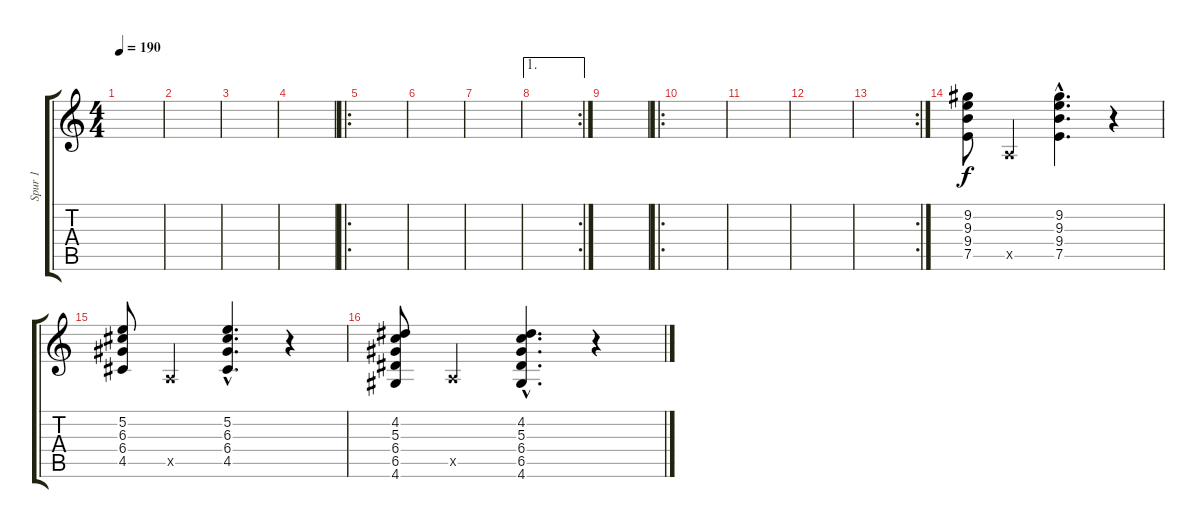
\track ("Spur 1" "Spur 1") {instrument electricguitarclean}
\staff {score tabs}
\tuning (E4 B3 G3 D3 A2 E2) {hide}
\ts (4 4)
\tempo 190
\clef g2
\ks c
|
|
|
|
\ro
|
|
|
\ae 1
\rc 2
|
|
\ro
|
|
|
\rc 2
|
(9.2 9.3 9.4 7.5).8 0.5{x}.4 (9.2{hac} 9.3{hac} 9.4{hac} 7.5{hac}).4{d} r.4 |
(5.2 6.3 6.4 4.5).8 0.5{x}.4 (5.2{hac} 6.3{hac} 6.4{hac} 4.5{hac}).4{d} r.4 |
(4.2 5.3 6.4 6.5 4.6).8 0.5{x}.4 (4.2{hac} 5.3{hac} 6.4{hac} 6.5{hac} 4.6{hac}).4{d} r.4
